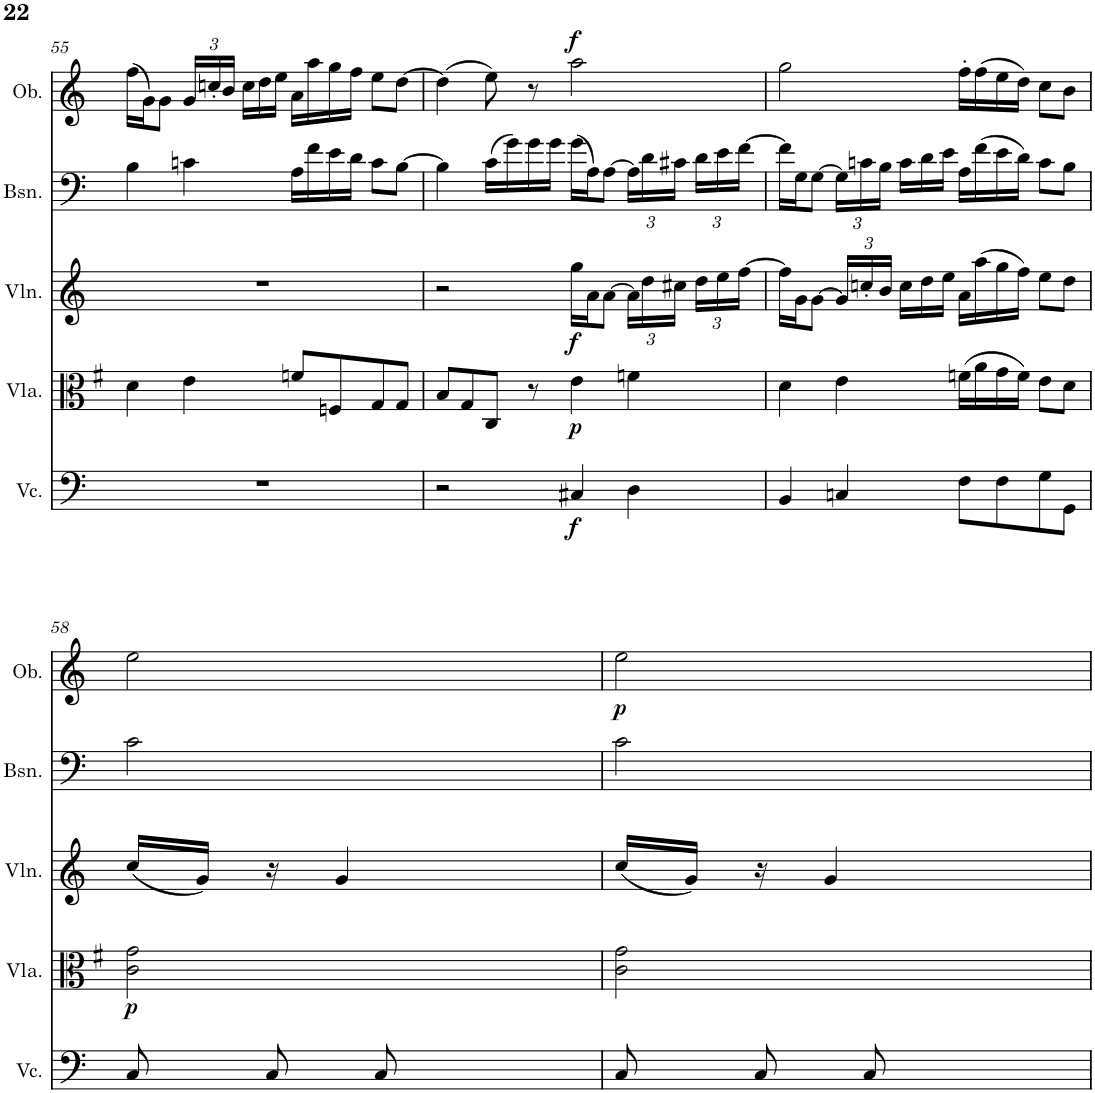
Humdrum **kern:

**kern	**dynam	**kern	**dynam	**kern	**dynam	**kern	**kern	**dynam
*part5	*part5	*part4	*part4	*part3	*part3	*part2	*part1	*part1
*staff5	*staff5	*staff4	*staff4	*staff3	*staff3	*staff2	*staff1	*staff1
*I"Violoncello	*	*I"Viola	*	*I"Violin	*	*I"Bassoon	*I"Oboe	*
*I'Vc.	*	*I'Vla.	*	*I'Vln.	*	*I'Bsn.	*I'Ob.	*
!!LO:PB:g=z
*clefF4	*	*clefC3	*	*clefG2	*	*clefF4	*clefG2	*
*k[]	*	*k[f#]	*	*k[]	*	*k[]	*k[]	*
*M4/4	*	*M4/4	*	*M4/4	*	*M4/4	*M4/4	*
*met(c)	*	*met(c)	*	*met(c)	*	*met(c)	*met(c)	*
=55	=55	=55	=55	=55	=55	=55	=55	=55
1r	.	4d\	.	1r	.	4B\	(>16ff\LL	.
.	.	.	.	.	.	.	16g\J)	.
.	.	.	.	.	.	.	8g\J	.
*	*	*	*	*	*	*	*Xbrackettup	*
.	.	4e\	.	.	.	4cn\	24g/LL	.
.	.	.	.	.	.	.	24ccn'/	.
.	.	.	.	.	.	.	24b/JJ	.
.	.	.	.	.	.	.	16cc\LL	.
.	.	.	.	.	.	.	16dd\	.
.	.	16ryy	.	.	.	16ryy	16ee\JJ	.
.	.	8fn/L	.	.	.	16A\LL	16a\LL	.
.	.	.	.	.	.	16f\	16aa\	.
.	.	8Fn/	.	.	.	16e\	16gg\	.
.	.	.	.	.	.	16d\JJ	16ff\JJ	.
.	.	8G/	.	.	.	8c\L	8ee\L	.
.	.	[16G/J	.	.	.	[>16B\J	[>16dd\J	.
=56	=56	=56	=56	=56	=56	=56	=56	=56
*	*	*^	*	*	*	*	*^	*
2r	.	8B/L	2ryy	.	2r	.	4B\]	(>4dd\]	2ryy	.
.	.	16G/J]	.	.	.	.	.	.	.	.
.	.	8G/	.	.	.	.	.	.	.	.
.	.	.	.	.	.	.	16B\J_	16dd\J_	.	.
.	.	8C/J	.	.	.	.	(>16c\LL	8ee\)	.	.
.	.	.	.	.	.	.	16g\)	.	.	.
.	.	8r	.	.	.	.	16g\	8r	.	.
!	!LO:DY:b	!	!	!LO:DY:b	!	!LO:DY:b	!	!	!	!LO:DY:a
4C#X/	f	.	2ryy	p	16gg\LL	f	16g\JJ	.	2ryy	f
.	.	4e\	.	.	16a\J	.	(>16g\LL	2aa\	.	.
.	.	.	.	.	[>8a\J	.	16A\J)	.	.	.
.	.	.	.	.	.	.	[>8A\J	.	.	.
*	*	*	*	*	*Xbrackettup	*	*	*	*	*
4D\	.	.	.	.	24a\LL]	.	.	.	.	.
.	.	.	.	.	24dd\	.	.	.	.	.
*	*	*	*	*	*	*	*Xbrackettup	*	*	*
.	.	4fn\	.	.	.	.	24A\LL]	.	.	.
.	.	.	.	.	24cc#X\JJ	.	.	.	.	.
.	.	.	.	.	.	.	24d\	.	.	.
.	.	.	.	.	24dd\LL	.	.	.	.	.
.	.	.	.	.	.	.	24c#X\JJ	.	.	.
.	.	.	.	.	24ee\	.	.	.	.	.
.	.	.	.	.	.	.	24d\LL	.	.	.
.	.	.	.	.	[>24ff\JJ	.	.	.	.	.
.	.	.	.	.	.	.	24e\	.	.	.
16ryy	.	.	16ryy	.	16ryy	.	.	.	16ryy	.
.	.	.	.	.	.	.	[>24f\JJ	.	.	.
*	*	*v	*v	*	*	*	*	*v	*v	*
=57	=57	=57	=57	=57	=57	=57	=57	=57
4BB/	.	4d\	.	16ff\LL]	.	16f\LL]	2gg\	.
.	.	.	.	16g\J	.	16G\J	.	.
.	.	.	.	[>8g\J	.	[>8G\J	.	.
4Cn/	.	4e\	.	24g/LL]	.	24G\LL]	.	.
.	.	.	.	24ccn'/	.	24cn\	.	.
.	.	.	.	24b/JJ	.	24B\JJ	.	.
.	.	.	.	16cc\LL	.	16c\LL	.	.
.	.	.	.	16dd\	.	16d\	.	.
16ryy	.	16ryy	.	16ee\JJ	.	16e\JJ	16ryy	.
8F\L	.	(>16fn\LL	.	16a\LL	.	16A\LL	16ff'\LL	.
.	.	16a\	.	(>16aa\	.	(>16f\	(>16ff\	.
8F\	.	16g\	.	16gg\	.	16e\	16ee\	.
.	.	16f\JJ)	.	16ff\JJ)	.	16d\JJ)	16dd\JJ)	.
8G\	.	8e\L	.	8ee\L	.	8c\L	8cc\L	.
[16GG\J	.	[16d\J	.	[16dd\J	.	[16B\J	[16b\J	.
!!LO:LB:g=z
=58	=58	=58	=58	=58	=58	=58	=58	=58
!	!	!	!LO:DY:b	!	!	!	!	!
8C/	.	2c\ 2g\	p	(<16cc/LL	.	2c\	2ee\	.
.	.	.	.	16dd\J]	.	.	.	.
16GG\J]	.	.	.	16g/JJ)	.	.	.	.
8C/	.	.	.	16r	.	.	.	.
.	.	.	.	4g/	.	.	.	.
8C/	.	.	.	.	.	.	.	.
8ryy	.	.	.	.	.	.	.	.
.	.	16d\J]	.	16ryy	.	16B\J]	16b\J]	.
=59	=59	=59	=59	=59	=59	=59	=59	=59
!	!	!	!	!	!	!	!	!LO:DY:b
8C/	.	2c\ 2g\	.	(<16cc/LL	.	2c\	2ee\	p
.	.	.	.	16g/JJ)	.	.	.	.
8C/	.	.	.	16r	.	.	.	.
.	.	.	.	4g/	.	.	.	.
8C/	.	.	.	.	.	.	.	.
8ryy	.	.	.	.	.	.	.	.
.	.	.	.	16ryy	.	.	.	.
=	=	=	=	=	=	=	=	=
*-	*-	*-	*-	*-	*-	*-	*-	*-
